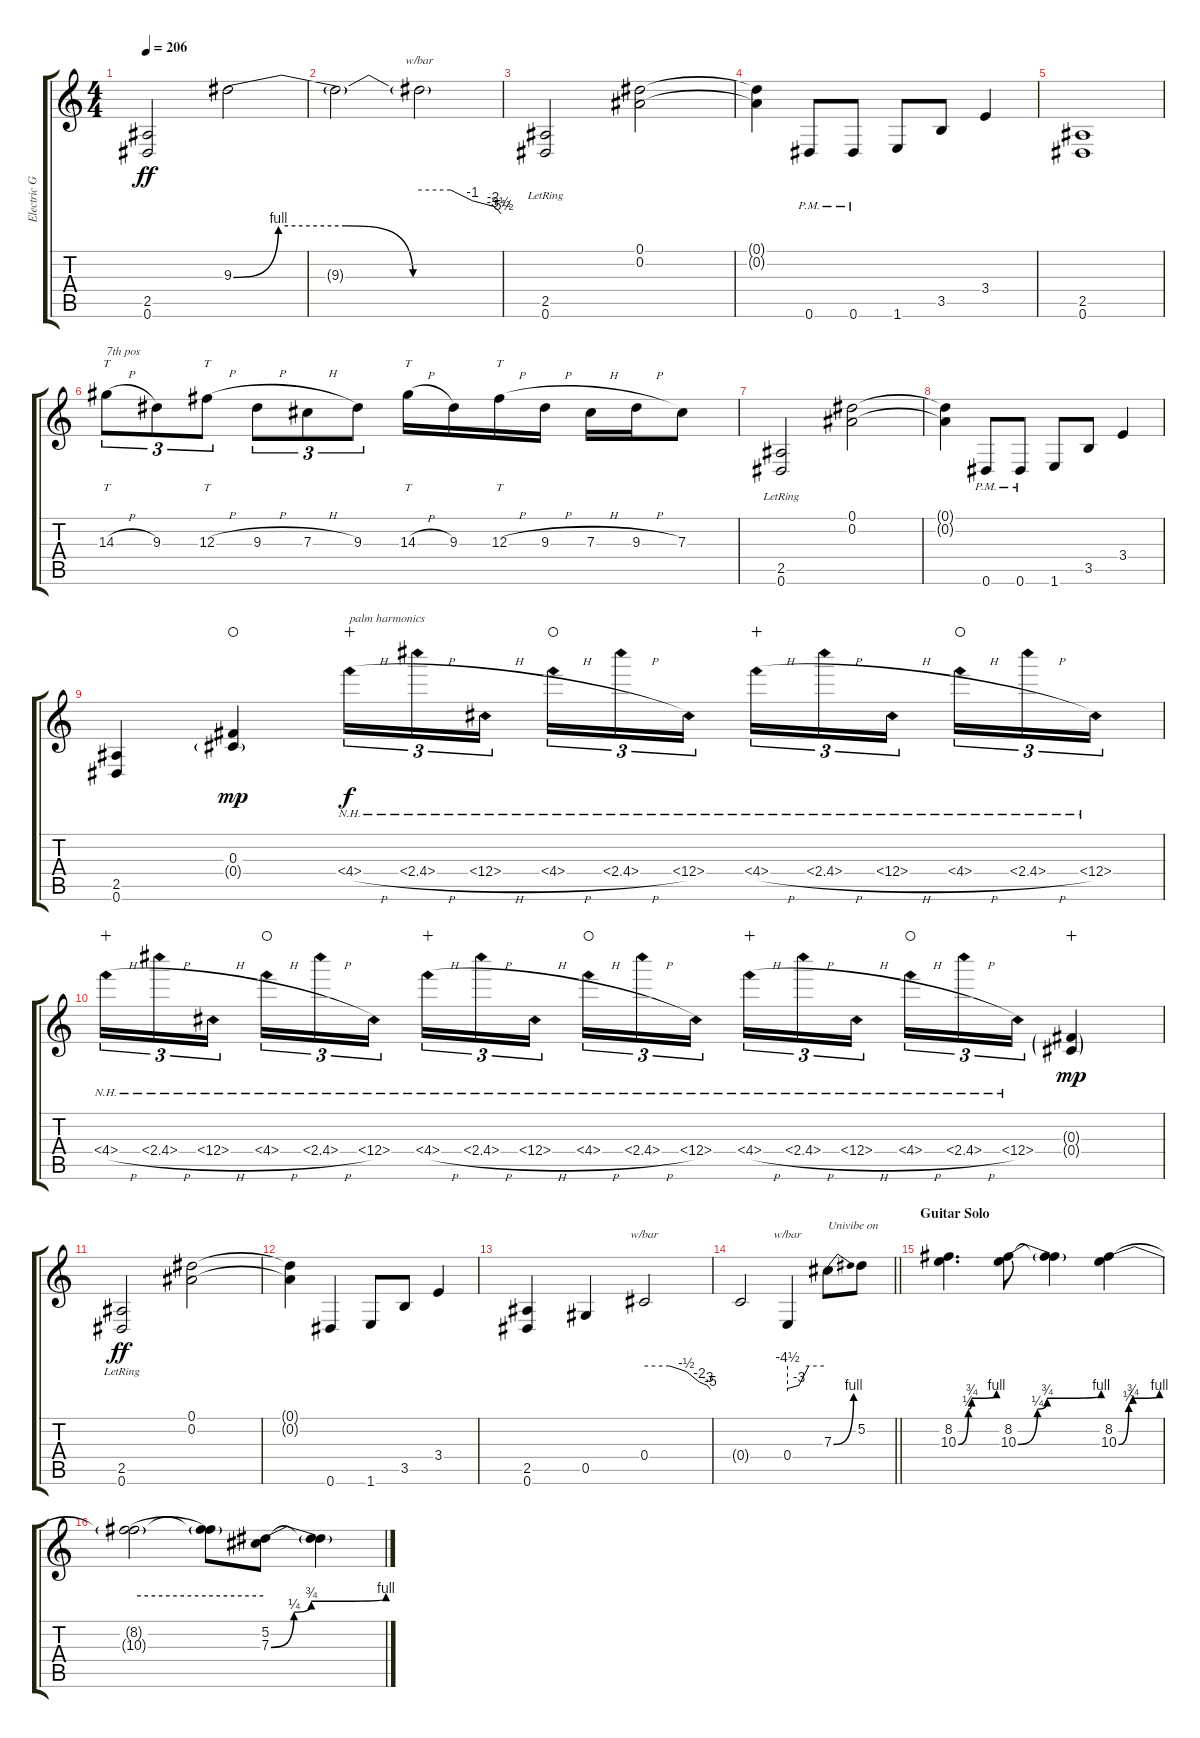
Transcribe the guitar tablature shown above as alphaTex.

\track ("Electric Guitar" "Electric G") {instrument distortionguitar}
\staff {score tabs}
\tuning (Eb4 Bb3 Gb3 Db3 Ab2 Eb2) {hide}
\ts (4 4)
\tempo 206
\clef g2
\ks c
(2.5 0.6).2{dy ff} 9.3{be (custom 0 0 10 4 25 4 40 0 60 0)}.2 |
9.3{t}.2 9.3{t}.2{tbe (custom default 0 0 23 0 39 -4 54 -8 58 -14 60 -22)} |
(2.5{lr} 0.6{lr}).2 (0.1 0.2).2 |
(0.1{t} 0.2{t}).4 0.6{pm}.8 0.6{pm}.8 1.6.8 3.5.8 3.4.4 |
(2.5 0.6).1 |
14.3{h}.8{tt tu (3 2) txt "7th pos"} 9.3.8{tu (3 2)} 12.3{h}.8{tt tu (3 2)} 9.3{h}.8{tu (3 2)} 7.3{h}.8{tu (3 2)} 9.3.8{tu (3 2)} 14.3{h}.16{tt} 9.3.16 12.3{h}.16{tt} 9.3{h}.16 7.3{h}.16 9.3{h}.16 7.3.8 |
(2.5{lr} 0.6{lr}).2 (0.1 0.2).2 |
(0.1{t} 0.2{t}).4 0.6{pm}.8 0.6{pm}.8 1.6.8 3.5.8 3.4.4 |
(2.5 0.6).4 (0.3 0.4{g}).4{dy mp waho} 4.4{nh h}.16{tu (3 2) txt "palm harmonics" dy f wahc} 2.4{nh h}.16{tu (3 2)} 0.4{nh h}.16{tu (3 2) beam splitsecondary} 4.4{nh h}.16{tu (3 2) waho} 2.4{nh h}.16{tu (3 2)} 0.4{nh}.16{tu (3 2)} 4.4{nh h}.16{tu (3 2) wahc} 2.4{nh h}.16{tu (3 2)} 0.4{nh h}.16{tu (3 2) beam splitsecondary} 4.4{nh h}.16{tu (3 2) waho} 2.4{nh h}.16{tu (3 2)} 0.4{nh}.16{tu (3 2)} |
4.4{nh h}.16{tu (3 2) wahc} 2.4{nh h}.16{tu (3 2)} 0.4{nh h}.16{tu (3 2) beam splitsecondary} 4.4{nh h}.16{tu (3 2) waho} 2.4{nh h}.16{tu (3 2)} 0.4{nh}.16{tu (3 2)} 4.4{nh h}.16{tu (3 2) wahc} 2.4{nh h}.16{tu (3 2)} 0.4{nh h}.16{tu (3 2) beam splitsecondary} 4.4{nh h}.16{tu (3 2) waho} 2.4{nh h}.16{tu (3 2)} 0.4{nh}.16{tu (3 2)} 4.4{nh h}.16{tu (3 2) wahc} 2.4{nh h}.16{tu (3 2)} 0.4{nh h}.16{tu (3 2) beam splitsecondary} 4.4{nh h}.16{tu (3 2) waho} 2.4{nh h}.16{tu (3 2)} 0.4{nh}.16{tu (3 2)} (0.3{g} 0.4{g}).4{dy mp wahc} |
(2.5{lr} 0.6{lr}).2{dy ff} (0.1 0.2).2 |
(0.1{t} 0.2{t}).4 0.6.4 1.6.8 3.5.8 3.4.4 |
(2.5 0.6).4 0.5.4 0.4.2{tbe (custom default 0 0 23 0 38 -2 50 -8 57 -12 60 -20)} |
\barLineRight lightlight
0.4{t}.2 0.4.4{tbe (custom default 0 -18 19 -12 35 0 60 0)} 7.3{be (bend 0 0 60 4)}.8{txt "Univibe on" volume 11 instrument distortionguitar} 5.2.8 |
\section ("" "Guitar Solo")
(8.2 10.3{be (custom 0 0 16 1 21 3 60 4)}).4{d} (8.2 10.3{be (custom 0 0 14 1 21 3 60 4)}).8 (8.2{t} 10.3{t}).4 (8.2 10.3{be (custom 0 0 15 2 21 3 60 4)}).4 |
(8.2{t} 10.3{be (hold 0 4 60 4) t}).2 (8.2{t} 10.3{t}).8 (5.2 7.3{be (custom 0 0 12 1 21 3 60 4)}).8 (5.2{t} 7.3{t}).4
